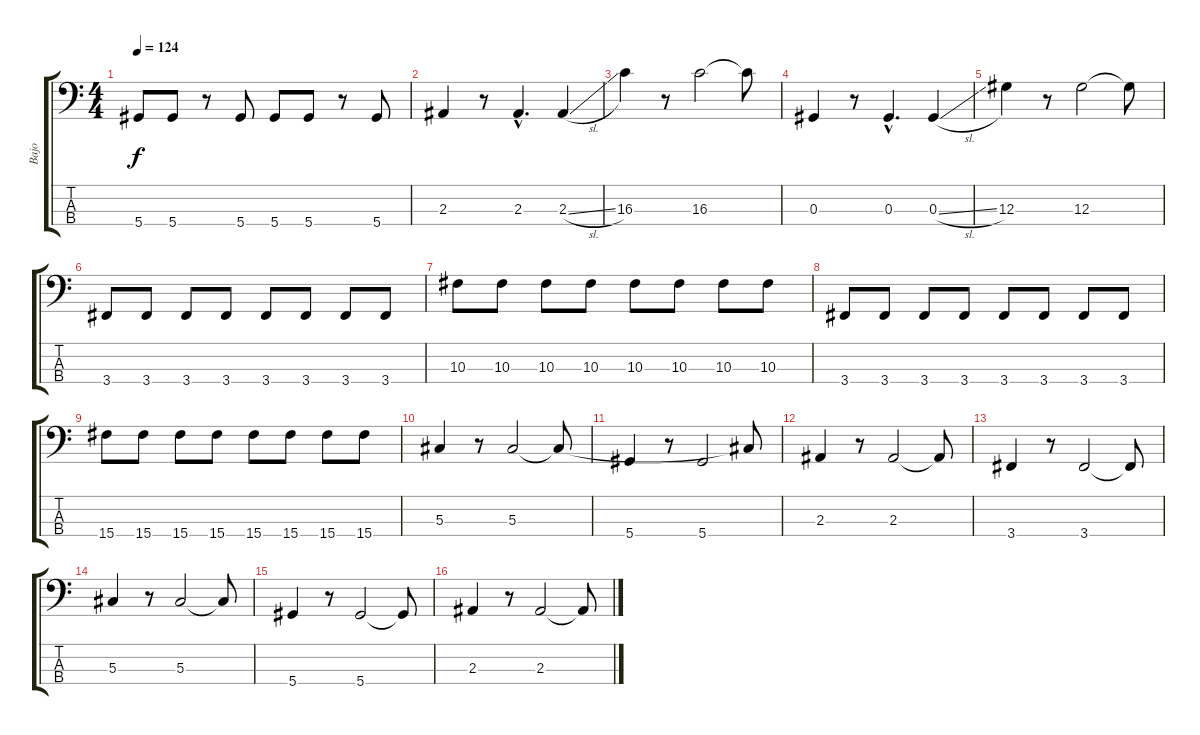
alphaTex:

\track ("Bajo" "Bajo") {instrument electricbassfinger}
\staff {score tabs}
\tuning (Gb2 Db2 Ab1 Eb1) {hide}
\ts (4 4)
\tempo 124
\clef f4
\ks c
5.4.8{dy f} 5.4.8 r.8 5.4.8 5.4.8 5.4.8 r.8 5.4.8 |
2.3.4 r.8 2.3{hac}.4{d} 2.3{sl}.4 |
16.3.4 r.8 16.3.2 16.3{t}.8 |
0.3.4 r.8 0.3{hac}.4{d} 0.3{sl}.4 |
12.3.4 r.8 12.3.2 12.3{t}.8 |
3.4.8 3.4.8 3.4.8 3.4.8 3.4.8 3.4.8 3.4.8 3.4.8 |
10.3.8 10.3.8 10.3.8 10.3.8 10.3.8 10.3.8 10.3.8 10.3.8 |
3.4.8 3.4.8 3.4.8 3.4.8 3.4.8 3.4.8 3.4.8 3.4.8 |
15.4.8 15.4.8 15.4.8 15.4.8 15.4.8 15.4.8 15.4.8 15.4.8 |
5.3.4 r.8 5.3.2 5.3{t}.8 |
5.4.4 r.8 5.4.2 5.3{t}.8 |
2.3.4 r.8 2.3.2 2.3{t}.8 |
3.4.4 r.8 3.4.2 3.4{t}.8 |
5.3.4 r.8 5.3.2 5.3{t}.8 |
5.4.4 r.8 5.4.2 5.4{t}.8 |
2.3.4 r.8 2.3.2 2.3{t}.8
